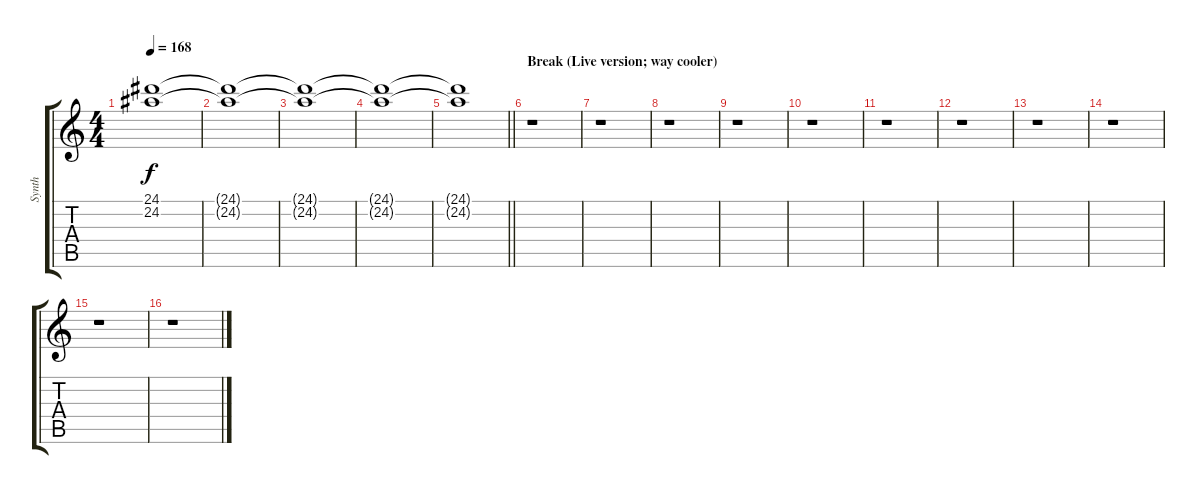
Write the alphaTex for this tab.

\track ("Synth" "Synth") {instrument stringensemble1}
\staff {score tabs}
\tuning (Eb4 Bb3 Gb3 Db3 Ab2 Eb2) {hide}
\ts (4 4)
\tempo 168
\clef g2
\ks c
(24.1{t} 24.2{t}).1{dy f} |
(24.1{t} 24.2{t}).1 |
(24.1{t} 24.2{t}).1 |
(24.1{t} 24.2{t}).1 |
\barLineRight lightlight
(24.1{t} 24.2{t}).1 |
\section ("" "Break (Live version; way cooler)")
r.1 |
r.1 |
r.1 |
r.1 |
r.1 |
r.1 |
r.1 |
r.1 |
r.1 |
r.1 |
r.1
